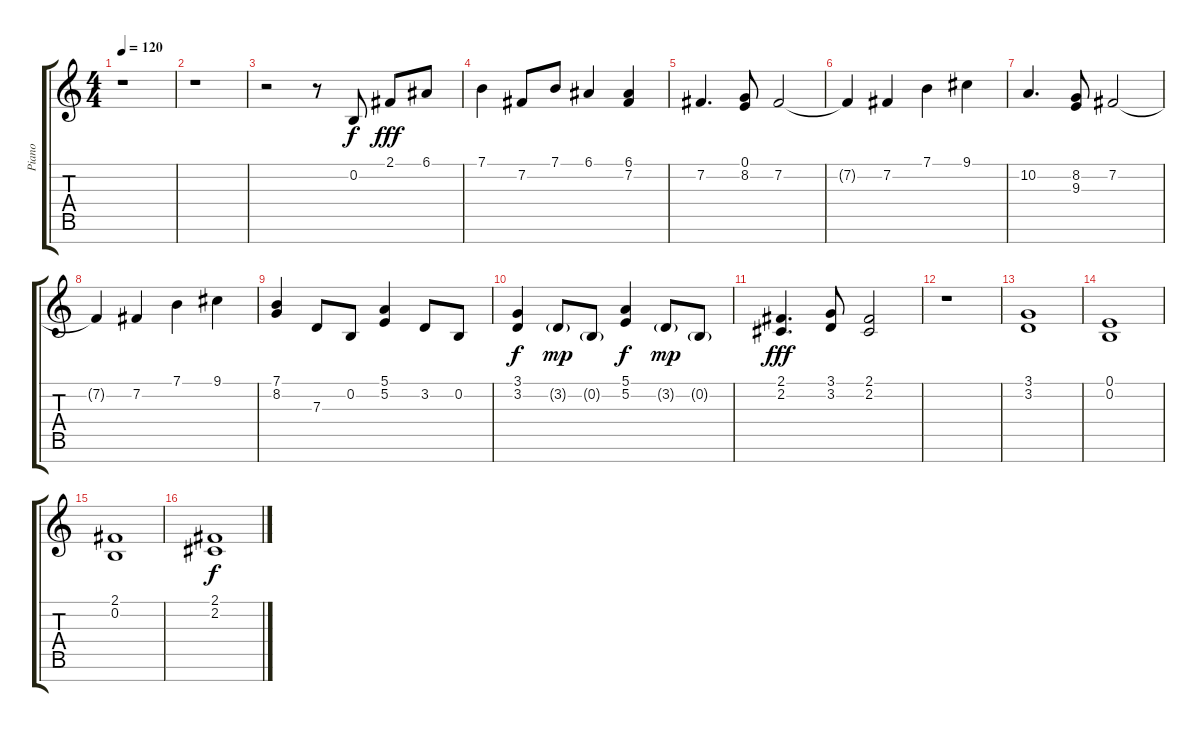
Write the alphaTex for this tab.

\track ("Piano" "Piano") {instrument acousticgrandpiano}
\staff {score tabs}
\tuning (E4 B3 G3 D3 A2 E2 B1) {hide}
\ts (4 4)
\tempo 120
\clef g2
\ks c
r.1{dy fff} |
r.1 |
r.2 r.8 0.2.8{dy f balance 8} 2.1.8{dy fff} 6.1.8 |
7.1.4 7.2.8 7.1.8 6.1.4 (6.1 7.2).4 |
7.2.4{d} (0.1 8.2).8 7.2.2 |
7.2{t}.4 7.2.4 7.1.4 9.1.4 |
10.2.4{d} (8.2 9.3).8 7.2.2 |
7.2{t}.4 7.2.4 7.1.4 9.1.4 |
(7.1 8.2).4 7.3.8 0.2.8 (5.1 5.2).4 3.2.8 0.2.8 |
(3.1 3.2).4{dy f} 3.2{g}.8{dy mp} 0.2{g}.8 (5.1 5.2).4{dy f} 3.2{g}.8{dy mp} 0.2{g}.8 |
(2.1 2.2).4{d dy fff} (3.1 3.2).8 (2.1 2.2).2 |
r.1 |
(3.1 3.2).1 |
(0.1 0.2).1 |
(2.1 0.2).1 |
(2.1 2.2).1{dy f}
